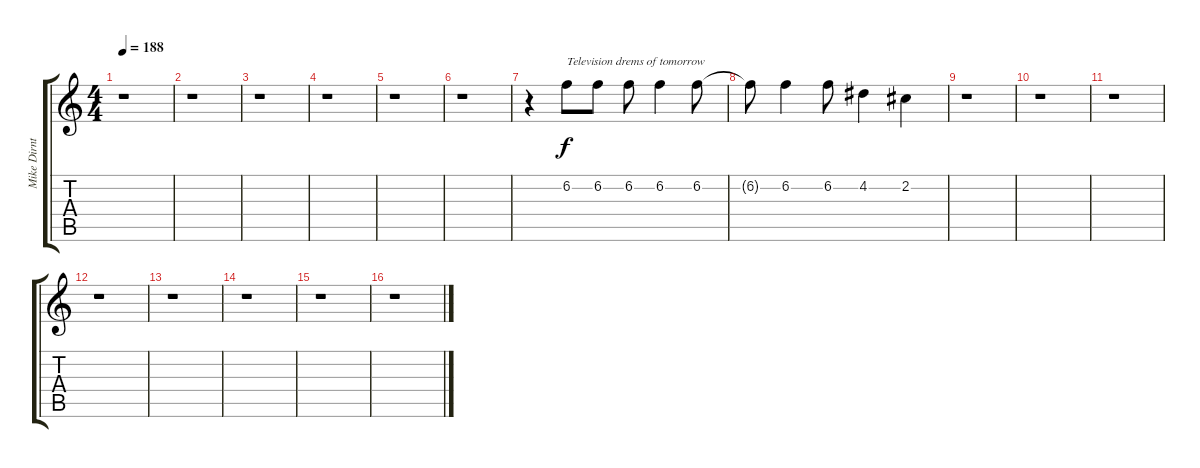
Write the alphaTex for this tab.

\track ("Mike Dirnt (vocals)" "Mike Dirnt") {instrument electricguitarjazz}
\staff {score tabs}
\tuning (E4 B3 G3 D3 A2 E2) {hide}
\ts (4 4)
\tempo 188
\clef g2
\ks c
r.1{dy f} |
r.1 |
r.1 |
r.1 |
r.1 |
r.1 |
r.4 6.2.8{txt "Television drems of tomorrow"} 6.2.8 6.2.8 6.2.4 6.2.8 |
6.2{t}.8 6.2.4 6.2.8 4.2.4 2.2.4 |
r.1 |
r.1 |
r.1 |
r.1 |
r.1 |
r.1 |
r.1 |
r.1
